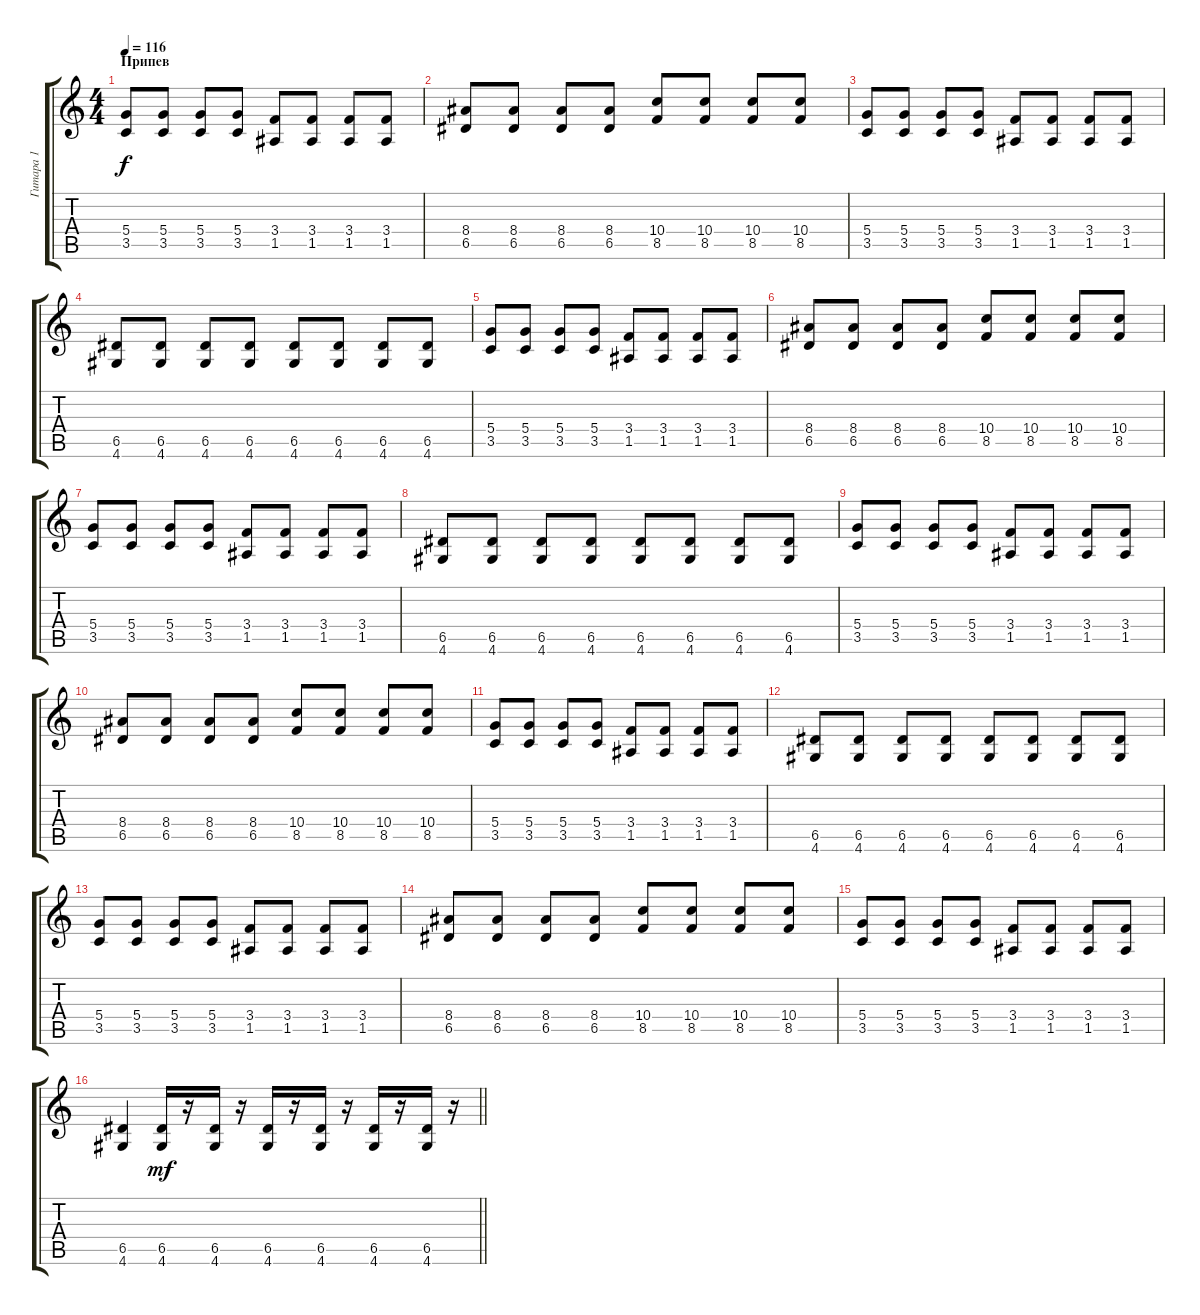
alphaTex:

\track ("Гитара 1" "Гитара 1") {instrument overdrivenguitar}
\staff {score tabs}
\tuning (E4 B3 G3 D3 A2 E2) {hide}
\ts (4 4)
\section ("" "Припев")
\tempo 116
\clef g2
\ks c
(5.4 3.5).8{dy f volume 11 instrument overdrivenguitar} (5.4 3.5).8 (5.4 3.5).8 (5.4 3.5).8 (3.4 1.5).8 (3.4 1.5).8 (3.4 1.5).8 (3.4 1.5).8 |
(8.4 6.5).8 (8.4 6.5).8 (8.4 6.5).8 (8.4 6.5).8 (10.4 8.5).8 (10.4 8.5).8 (10.4 8.5).8 (10.4 8.5).8 |
(5.4 3.5).8 (5.4 3.5).8 (5.4 3.5).8 (5.4 3.5).8 (3.4 1.5).8 (3.4 1.5).8 (3.4 1.5).8 (3.4 1.5).8 |
(6.5 4.6).8 (6.5 4.6).8 (6.5 4.6).8 (6.5 4.6).8 (6.5 4.6).8 (6.5 4.6).8 (6.5 4.6).8 (6.5 4.6).8 |
(5.4 3.5).8{instrument overdrivenguitar} (5.4 3.5).8 (5.4 3.5).8 (5.4 3.5).8 (3.4 1.5).8 (3.4 1.5).8 (3.4 1.5).8 (3.4 1.5).8 |
(8.4 6.5).8 (8.4 6.5).8 (8.4 6.5).8 (8.4 6.5).8 (10.4 8.5).8 (10.4 8.5).8 (10.4 8.5).8 (10.4 8.5).8 |
(5.4 3.5).8 (5.4 3.5).8 (5.4 3.5).8 (5.4 3.5).8 (3.4 1.5).8 (3.4 1.5).8 (3.4 1.5).8 (3.4 1.5).8 |
(6.5 4.6).8 (6.5 4.6).8 (6.5 4.6).8 (6.5 4.6).8 (6.5 4.6).8 (6.5 4.6).8 (6.5 4.6).8 (6.5 4.6).8 |
(5.4 3.5).8{instrument overdrivenguitar} (5.4 3.5).8 (5.4 3.5).8 (5.4 3.5).8 (3.4 1.5).8 (3.4 1.5).8 (3.4 1.5).8 (3.4 1.5).8 |
(8.4 6.5).8 (8.4 6.5).8 (8.4 6.5).8 (8.4 6.5).8 (10.4 8.5).8 (10.4 8.5).8 (10.4 8.5).8 (10.4 8.5).8 |
(5.4 3.5).8 (5.4 3.5).8 (5.4 3.5).8 (5.4 3.5).8 (3.4 1.5).8 (3.4 1.5).8 (3.4 1.5).8 (3.4 1.5).8 |
(6.5 4.6).8 (6.5 4.6).8 (6.5 4.6).8 (6.5 4.6).8 (6.5 4.6).8 (6.5 4.6).8 (6.5 4.6).8 (6.5 4.6).8 |
(5.4 3.5).8 (5.4 3.5).8 (5.4 3.5).8 (5.4 3.5).8 (3.4 1.5).8 (3.4 1.5).8 (3.4 1.5).8 (3.4 1.5).8 |
(8.4 6.5).8 (8.4 6.5).8 (8.4 6.5).8 (8.4 6.5).8 (10.4 8.5).8 (10.4 8.5).8 (10.4 8.5).8 (10.4 8.5).8 |
(5.4 3.5).8 (5.4 3.5).8 (5.4 3.5).8 (5.4 3.5).8 (3.4 1.5).8 (3.4 1.5).8 (3.4 1.5).8 (3.4 1.5).8 |
\barLineRight lightlight
(6.5 4.6).4 (6.5 4.6).16{dy mf} r.16 (6.5 4.6).16 r.16 (6.5 4.6).16 r.16 (6.5 4.6).16 r.16 (6.5 4.6).16 r.16 (6.5 4.6).16 r.16
